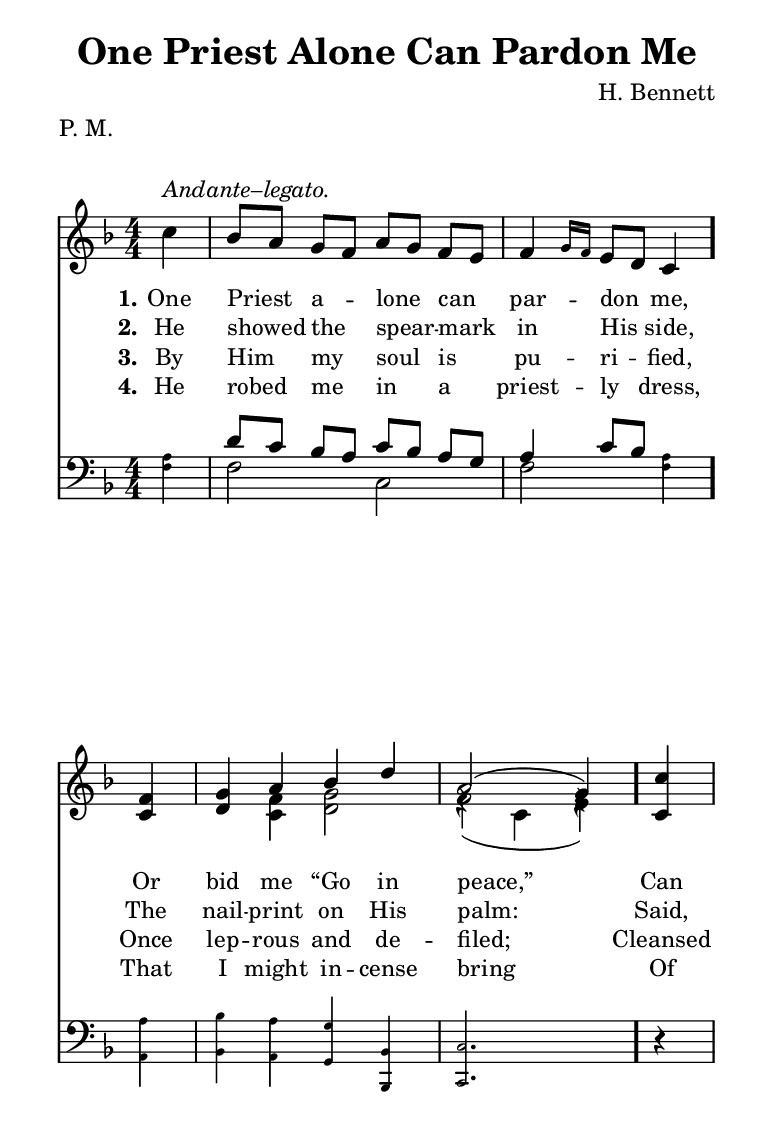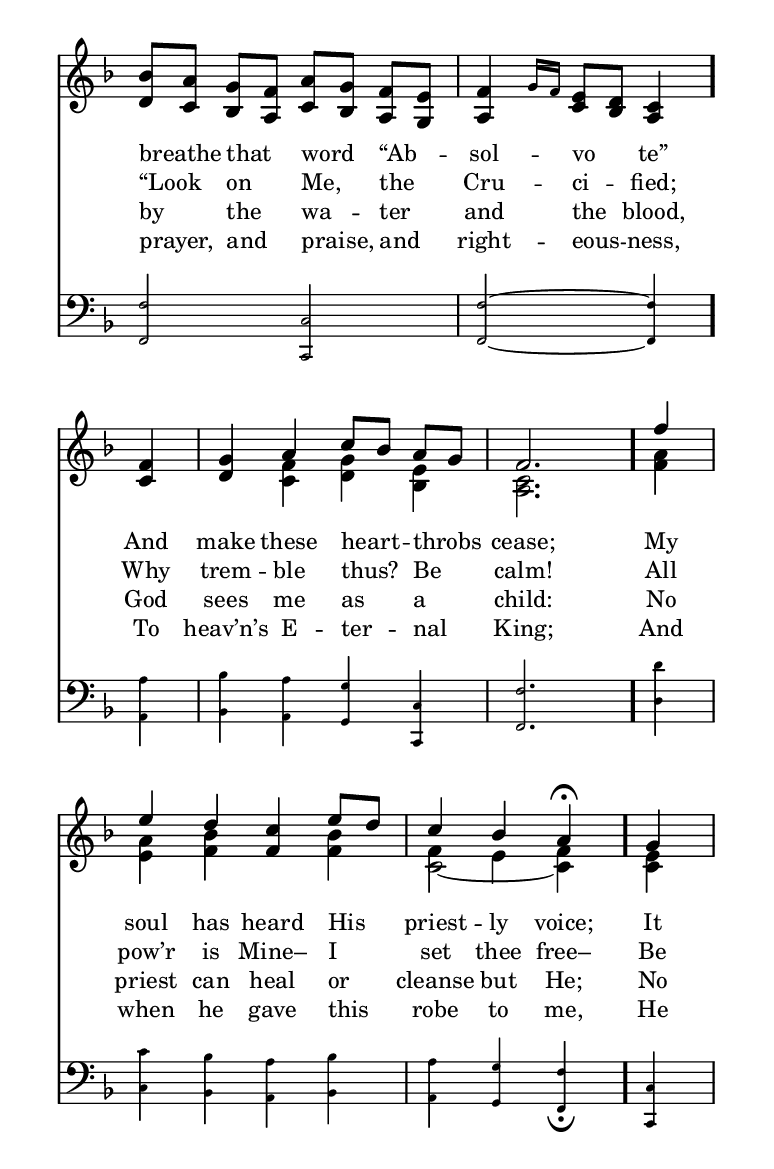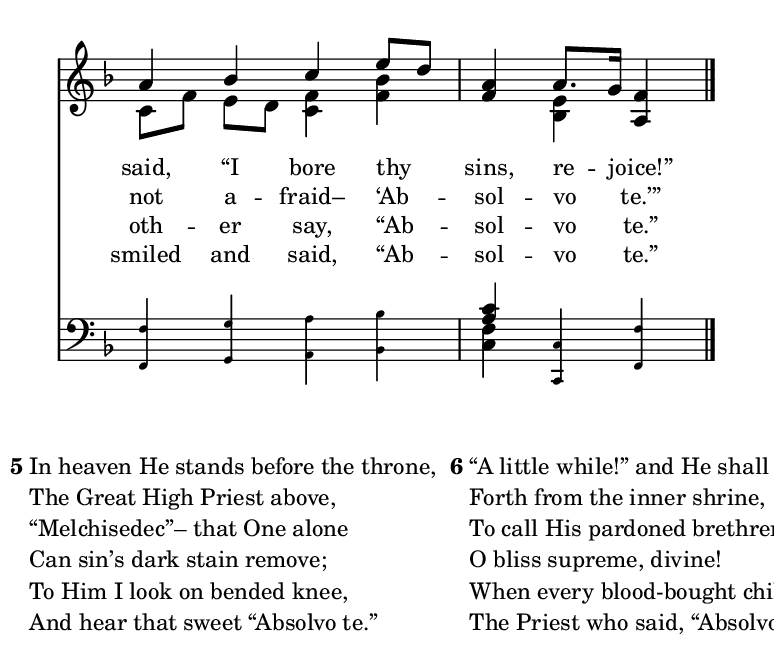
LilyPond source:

\include "common/global.ily"
\paper {
  \include "common/paper.ily"
}

\header{
  hymnnumber = "244"
  title = "One Priest Alone Can Pardon Me"
  tunename = ""
  meter = "P. M."
  poet = ""
  composer = "H. Bennett"
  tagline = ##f
}

ta = { \tempo 4=80 }
tb = { \tempo 4=40 }

global = {
  \include "common/overrides.ily"
  \override Staff.TimeSignature.style = #'numbered
  \time 4/4
  \override Score.MetronomeMark.transparent = ##t % hide all fermata changes too
  \ta
  \key f \major
  \partial 4
  \autoBeamOff
}

notesSoprano = {
\global
\relative c'' {

  c4^\markup{\italic{Andante–legato.}} | bes8[ a] g[ f] a[ g] f[ e] | f4 \grace { g16[ f] } e8[ d] c4
  f4 | g a bes d | a2( g4)
  \eogbreak
  c4 | bes8[ a] g[ f] a[ g] f[ e] | f4 \grace { g16[ f] } e8[ d] c4
  f4 | g a c8[ bes] a[ g] | f2.
  \eogbreak
  f'4 | e d c e8[ d] | c4 bes \tb a\fermata \ta
  g4 | a bes c e8[ d] | a4 a8.[ g16] f4

  \bar "|."

}
}

notesAlto = {
\global
\override NoteHead.font-size = #-4
\relative e' {

  s4 | s1 | s2.
  c4 | d4 <f c>4 <g d>2 | << { f2( e4) } { r4 c r } >> % TODO original has d2
  c4 | d8[ c] bes[ a] c[ bes] a[ g] | a4 c8[ bes] a4
  c4 | d4 <f c>4 <g d> <e bes> | <c a>2. % TODO original has d2
  <a' f>4 | <a e> <bes f> f <bes f> | << { f4 e f } { c2 ~ c4 } >>
  <e c>4 | c8[ f] e[ d] <f c>4 <bes f>4 | f <e bes>4 a,

}
}

notesTenor = {
\global
\override NoteHead.font-size = #-4
\relative a {

  a4 | d8[ c] bes[ a] c[ bes] a[ g] | a4 c8[ bes] a4
  a4 | bes4 a g bes, | c2.
  r4 | f2 c | f2 ~ f4
  a4 | bes a g c, | f2.
  d'4 | c bes a bes | a g f
  c4 | f g a bes | <c a> c, f

}
}

notesBass = {
\global
\override NoteHead.font-size = #-4
\relative f {

  f4 | f2 c | f f4
  a,4 | bes a g bes, | c2.
  r4 | f2 c | f2 ~ f4
  a4 | bes a g c, | f2.
  d'4 | c bes a bes | a g f_\fermata
  c4 | f g a bes | <f' c> c, f

}
}

wordsA = \lyricmode {
\set stanza = "1."

One Priest a -- lone can par -- don me, \bar "."
Or bid me “Go in peace,” \bar "."
Can breathe that word “Ab -- sol -- vo te” \bar "."
And make these heart -- throbs cease; \bar "."
My soul has heard His priest -- ly voice; \bar "."
It said, “I bore thy sins, re -- joice!” \bar "."

}

wordsB = \lyricmode {
\set stanza = "2."

He showed the spear -- mark in His side,
The nail -- print on His palm:
Said, “Look on Me, the Cru -- ci -- fied;
Why trem -- ble thus? Be calm!
All pow’r is Mine– I set thee free–
Be not a -- fraid– ‘Ab -- sol -- vo te.’”

}

wordsC = \lyricmode {
\set stanza = "3."

By Him my soul is pu -- ri -- fied,
Once lep -- rous and de -- filed;
Cleansed by the wa -- ter and the blood,
God sees me as a child:
No priest can heal or cleanse but He;
No oth -- er say, “Ab -- sol -- vo te.”

}

wordsD = \lyricmode {
\set stanza = "4."

He robed me in a priest -- ly dress,
That I might in -- cense bring
Of prayer, and praise, and right -- eous -- ness,
To heav’n’s E -- ter -- nal King;
And when he gave this robe to me,
He smiled and said, “Ab -- sol -- vo te.”

}

wordsE = \markuplist {

\line { In heaven He stands before the throne, }
\line { The Great High Priest above, }
\line { “Melchisedec”– that One alone }
\line { Can sin’s dark stain remove; }
\line { To Him I look on bended knee, }
\line { And hear that sweet “Absolvo te.” }

}

wordsF = \markuplist {

\line { “A little while!” and He shall come }
\line { Forth from the inner shrine, }
\line { To call His pardoned brethren home: }
\line { O bliss supreme, divine! }
\line { When every blood-bought child shall see }
\line { The Priest who said, “Absolvo te.” }

}

\score {
  \context ChoirStaff <<
    \context Staff = upper <<
      \set Staff.autoBeaming = ##f
      \set ChoirStaff.systemStartDelimiter = #'SystemStartBar
      \set ChoirStaff.printPartCombineTexts = ##f
      \partcombine #'(2 . 9) \notesSoprano \notesAlto
      \context NullVoice = sopranos { \voiceOne << \notesSoprano >> }
      \context NullVoice = altos { \voiceTwo << \notesAlto >> }
      \context Lyrics = one   \lyricsto sopranos \wordsA
      \context Lyrics = two   \lyricsto sopranos \wordsB
      \context Lyrics = three \lyricsto sopranos \wordsC
      \context Lyrics = four  \lyricsto sopranos \wordsD
    >>
    \context Staff = men <<
      \set Staff.autoBeaming = ##f
      \clef bass
      \set ChoirStaff.printPartCombineTexts = ##f
      \partcombine #'(2 . 9) \notesTenor \notesBass
      \context NullVoice = tenors { \voiceOne << \notesTenor >> }
      \context NullVoice = basses { \voiceTwo << \notesBass >> }
    >>
  >>
  \layout {
    \include "common/layout.ily"
  }
  \midi{
    \include "common/midi.ily"
  }
}

\noPageBreak

\markup { \fill-line {
  \hspace #0.1
  \line{ \bold 5 \column { \wordsE } }
  \hspace #0.1
  \line{ \bold 6 \column { \wordsF } }
  \hspace #0.1
} }

\version "2.19.49"  % necessary for upgrading to future LilyPond versions.

% vi:set et ts=2 sw=2 ai nocindent syntax=lilypond:
